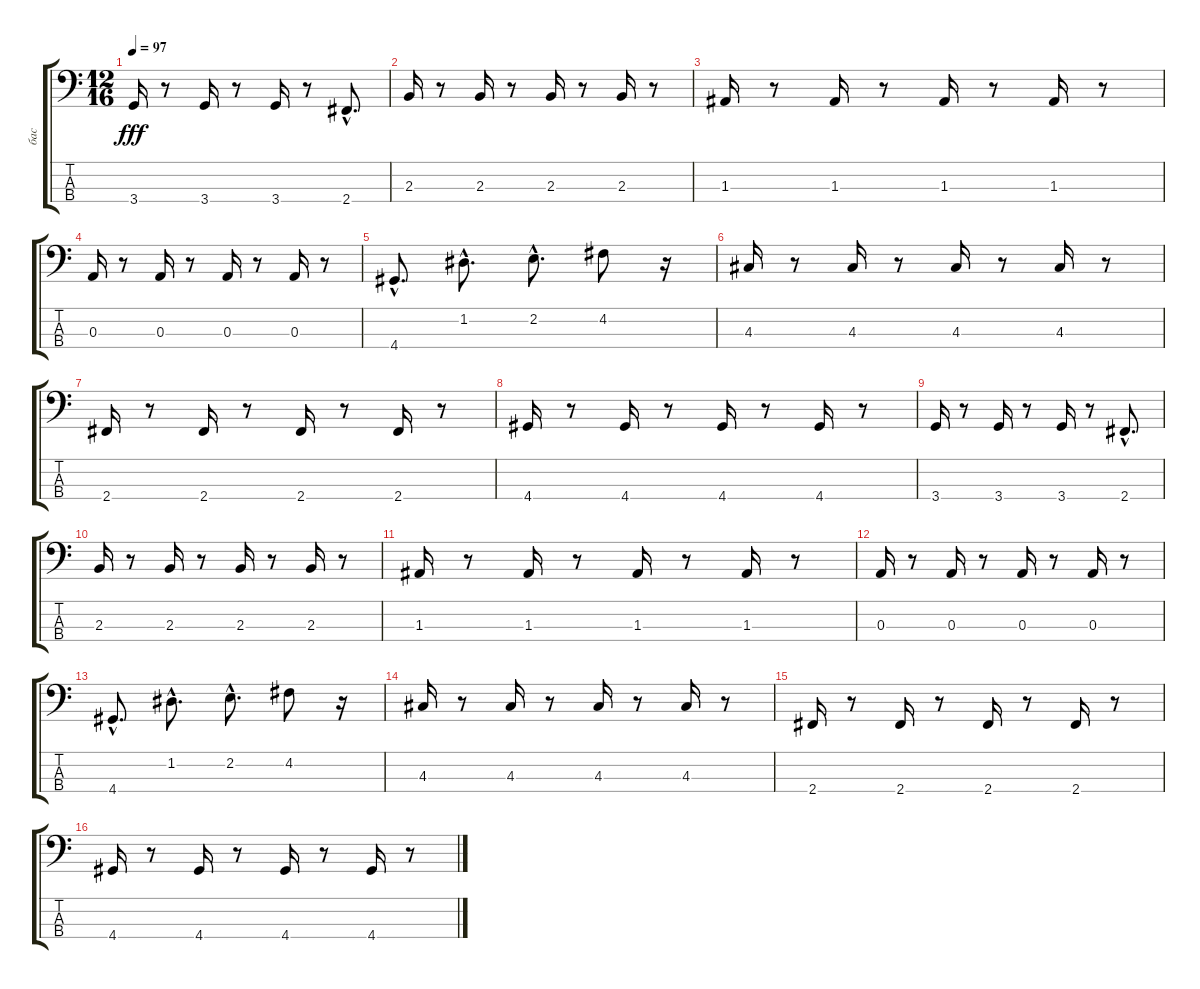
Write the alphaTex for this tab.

\track ("бас" "бас") {instrument fretlessbass}
\staff {score tabs}
\tuning (G2 D2 A1 E1) {hide}
\ts (12 16)
\tempo 97
\clef f4
\ks c
3.4.16{dy fff} r.8 3.4.16 r.8 3.4.16 r.8 2.4{hac}.8{d} |
2.3.16 r.8 2.3.16 r.8 2.3.16 r.8 2.3.16 r.8 |
1.3.16 r.8 1.3.16 r.8 1.3.16 r.8 1.3.16 r.8 |
0.3.16 r.8 0.3.16 r.8 0.3.16 r.8 0.3.16 r.8 |
4.4{hac}.8{d} 1.2{hac}.8{d} 2.2{hac}.8{d} 4.2.8 r.16 |
4.3.16 r.8 4.3.16 r.8 4.3.16 r.8 4.3.16 r.8 |
2.4.16 r.8 2.4.16 r.8 2.4.16 r.8 2.4.16 r.8 |
4.4.16 r.8 4.4.16 r.8 4.4.16 r.8 4.4.16 r.8 |
3.4.16 r.8 3.4.16 r.8 3.4.16 r.8 2.4{hac}.8{d} |
2.3.16 r.8 2.3.16 r.8 2.3.16 r.8 2.3.16 r.8 |
1.3.16 r.8 1.3.16 r.8 1.3.16 r.8 1.3.16 r.8 |
0.3.16 r.8 0.3.16 r.8 0.3.16 r.8 0.3.16 r.8 |
4.4{hac}.8{d} 1.2{hac}.8{d volume 16} 2.2{hac}.8{d} 4.2.8{volume 15} r.16 |
4.3.16{volume 15} r.8 4.3.16{volume 14} r.8 4.3.16{volume 14} r.8 4.3.16{volume 14} r.8 |
2.4.16{volume 13} r.8 2.4.16{volume 12} r.8 2.4.16{volume 11} r.8 2.4.16{volume 10} r.8 |
4.4.16{volume 10} r.8 4.4.16{volume 8} r.8 4.4.16{volume 8} r.8 4.4.16{volume 7} r.8
